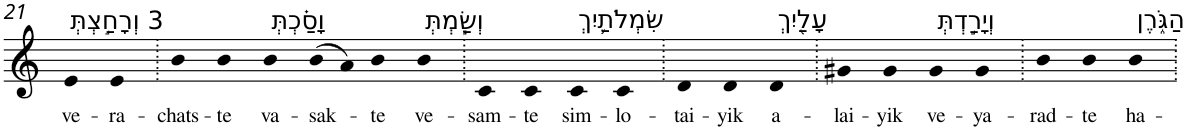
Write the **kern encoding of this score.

**kern	**text
*part1	*part1
*staff1	*staff1
*I"Piano	*
*I'Pno	*
!!LO:PB:g=z
*clefG2	*
*k[]	*
=21	=21
!LO:TX:a:t=3 וְרָחַ֣צְתְּ	!
!	!LO:LY:b
4e	ve-
!	!LO:LY:b
4e	-ra-
=22.	=22.
!	!LO:LY:b
4b	-chats-
!	!LO:LY:b
4b	-te
!LO:TX:a:t=וָסַ֗כְתְּ	!
!	!LO:LY:b
4b	va-
!	!LO:LY:b
(>8b	-sak-
8a)	.
!	!LO:LY:b
4b	-te
!LO:TX:a:t=וְשַׂ֧מְתְּ	!
!	!LO:LY:b
4b	ve-
=23.	=23.
!	!LO:LY:b
4c	-sam-
!	!LO:LY:b
4c	-te
!LO:TX:a:t=שִׂמְלֹתַ֛יִךְ	!
!	!LO:LY:b
4c	sim-
!	!LO:LY:b
4c	-lo-
=24.	=24.
!	!LO:LY:b
4d	-tai-
!	!LO:LY:b
4d	-yik
!LO:TX:a:t=עָלַ֖יִךְ	!
!	!LO:LY:b
4d	a-
=25.	=25.
!	!LO:LY:b
4g#X	-lai-
!	!LO:LY:b
4g#	-yik
!LO:TX:a:t=וְיָרַ֣דְתְּ	!
!	!LO:LY:b
4g#	ve-
!	!LO:LY:b
4g#	-ya-
=26.	=26.
!	!LO:LY:b
4b	-rad-
!	!LO:LY:b
4b	-te
!LO:TX:a:t=הַגֹּ֑רֶן	!
!	!LO:LY:b
4b	ha-
=.	=.
*-	*-
